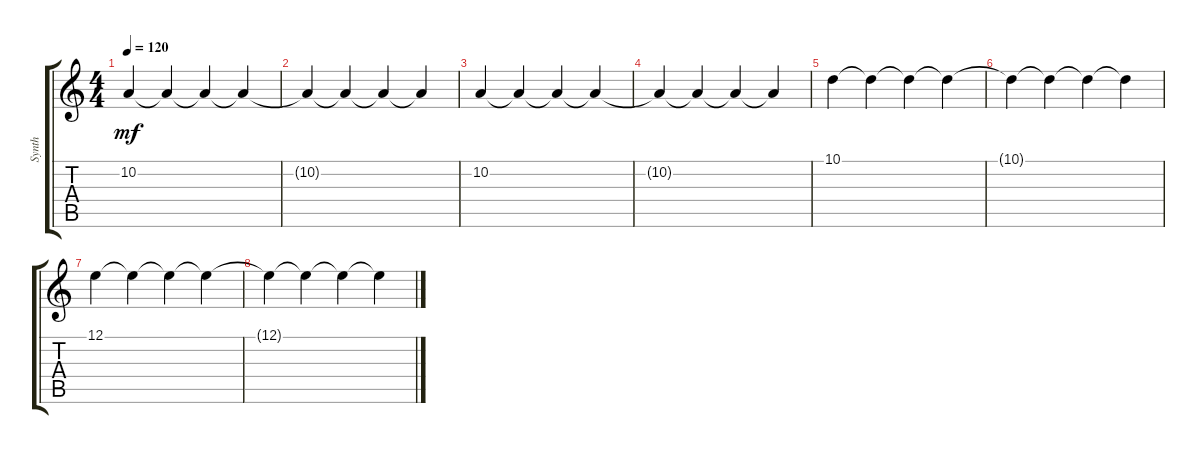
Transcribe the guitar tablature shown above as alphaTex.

\track ("Synth" "Synth") {instrument lead3calliope}
\staff {score tabs}
\tuning (E4 B3 G3 D3 A2 E2) {hide}
\ts (4 4)
\tempo 120
\clef g2
\ks c
10.2.4{dy mf} 10.2{t}.4 10.2{t}.4 10.2{t}.4 |
10.2{t}.4 10.2{t}.4 10.2{t}.4 10.2{t}.4 |
10.2.4 10.2{t}.4 10.2{t}.4 10.2{t}.4 |
10.2{t}.4 10.2{t}.4 10.2{t}.4 10.2{t}.4 |
10.1.4 10.1{t}.4 10.1{t}.4 10.1{t}.4 |
10.1{t}.4 10.1{t}.4 10.1{t}.4 10.1{t}.4 |
12.1.4 12.1{t}.4 12.1{t}.4 12.1{t}.4 |
12.1{t}.4 12.1{t}.4 12.1{t}.4 12.1{t}.4
